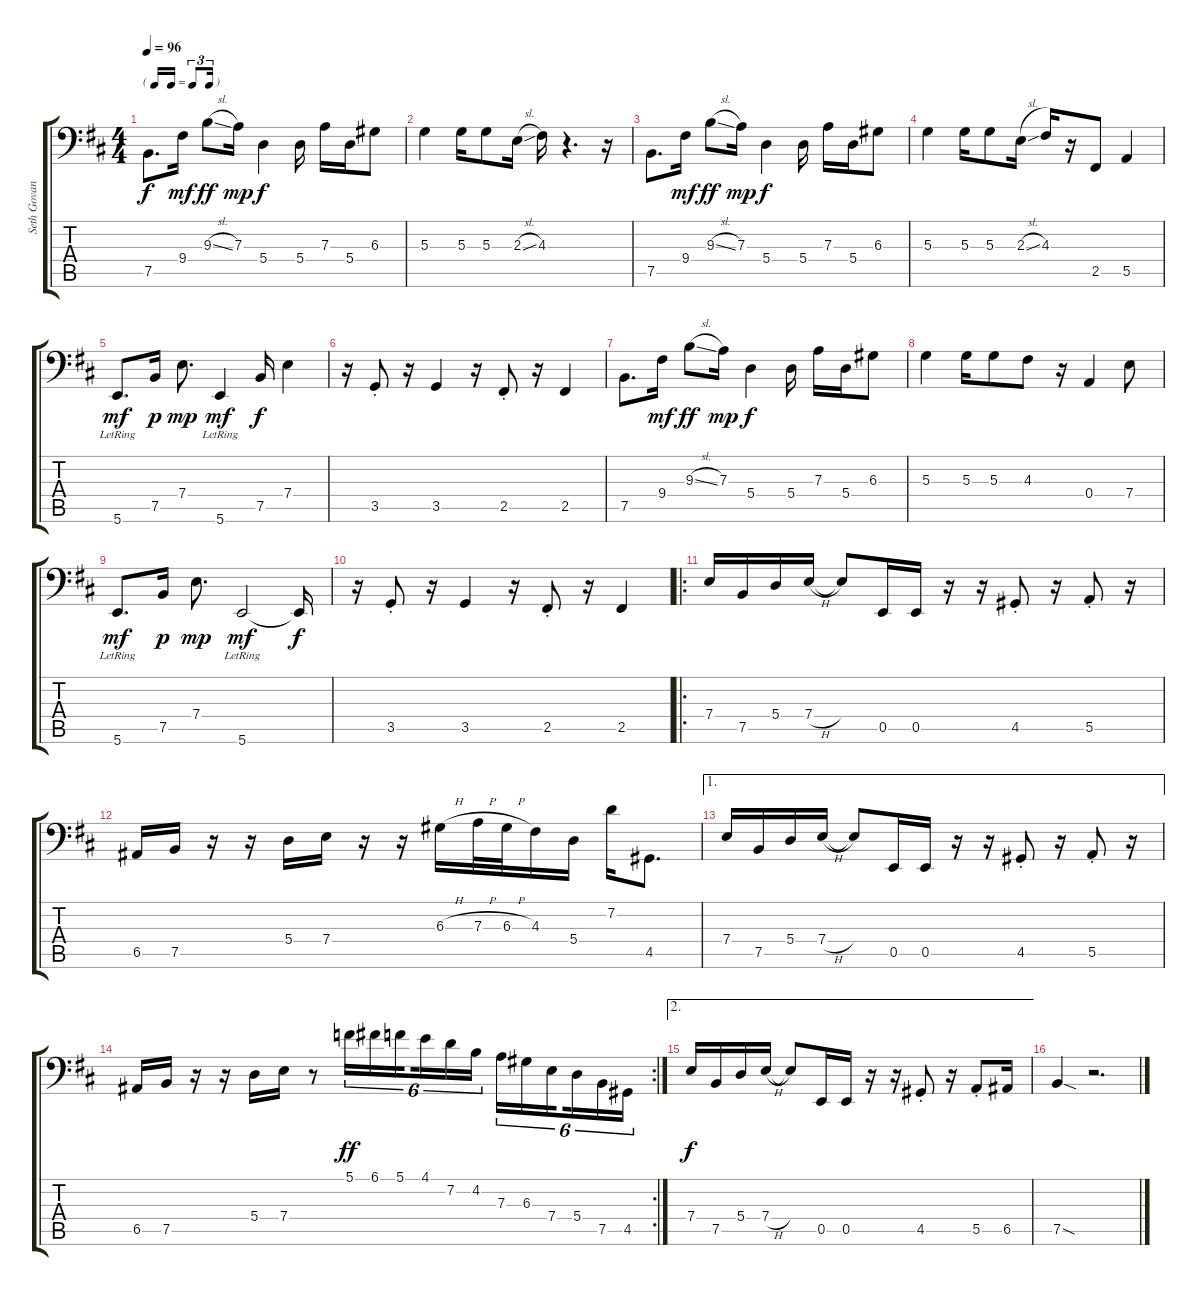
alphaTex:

\track ("Seth Govan" "Seth Govan") {instrument electricbassfinger}
\staff {score tabs}
\tuning (C3 G2 D2 A1 E1 B0) {hide}
\ts (4 4)
\tf triplet16th
\tempo 96
\clef f4
\ks d
7.5.8{d dy f} 9.4.16{dy mf} 9.3{sl}.8{dy ff} 7.3.16{dy mp} 5.4.4{dy f} 5.4.16 7.3.16 5.4.16 6.3.8 |
5.3.4 5.3.16 5.3.8 2.3{sl}.16 4.3.16 r.4{d} r.16 |
7.5.8{d} 9.4.16{dy mf} 9.3{sl}.8{dy ff} 7.3.16{dy mp} 5.4.4{dy f} 5.4.16 7.3.16 5.4.16 6.3.8 |
5.3.4 5.3.16 5.3.8 2.3{sl}.16 4.3.16 r.16 2.5.8 5.5.4 |
5.6{lr}.8{d dy mf} 7.5.16{dy p} 7.4.8{d dy mp} 5.6{lr}.4{dy mf} 7.5.16{dy f} 7.4.4 |
r.16 3.5{st}.8 r.16 3.5.4 r.16 2.5{st}.8 r.16 2.5.4 |
7.5.8{d} 9.4.16{dy mf} 9.3{sl}.8{dy ff} 7.3.16{dy mp} 5.4.4{dy f} 5.4.16 7.3.16 5.4.16 6.3.8 |
5.3.4 5.3.16 5.3.8 4.3.8 r.16 0.4.4 7.4.8 |
5.6{lr}.8{d dy mf} 7.5.16{dy p} 7.4.8{d dy mp} 5.6{lr}.2{dy mf} 5.6{t}.16{dy f} |
r.16 3.5{st}.8 r.16 3.5.4 r.16 2.5{st}.8 r.16 2.5.4 |
\ro
7.4.16 7.5.16 5.4.16 7.4{h}.16 7.4{t}.8 0.5.16 0.5.16 r.16 r.16 4.5{st}.8 r.16 5.5{st}.8 r.16 |
6.5.16 7.5.16 r.16 r.16 5.4.16 7.4.16 r.16 r.16 6.3{h}.16 7.3{h}.32 6.3{h}.32 4.3.16 5.4.16 7.2.16 4.5.8{d} |
\ae 1
7.4.16 7.5.16 5.4.16 7.4{h}.16 7.4{t}.8 0.5.16 0.5.16 r.16 r.16 4.5{st}.8 r.16 5.5{st}.8 r.16 |
\rc 2
6.5.16 7.5.16 r.16 r.16 5.4.16 7.4.16 r.8 5.1.16{tu (6 4) dy ff} 6.1.16{tu (6 4)} 5.1.16{tu (6 4) beam splitsecondary} 4.1.16{tu (6 4)} 7.2.16{tu (6 4)} 4.2.16{tu (6 4)} 7.3.16{tu (6 4)} 6.3.16{tu (6 4)} 7.4.16{tu (6 4) beam splitsecondary} 5.4.16{tu (6 4)} 7.5.16{tu (6 4)} 4.5.16{tu (6 4)} |
\ae 2
7.4.16{dy f} 7.5.16 5.4.16 7.4{h}.16 7.4{t}.8 0.5.16 0.5.16 r.16 r.16 4.5{st}.8 r.16 5.5{st}.8 6.5.16 |
7.5{sod}.4 r.2{d}
